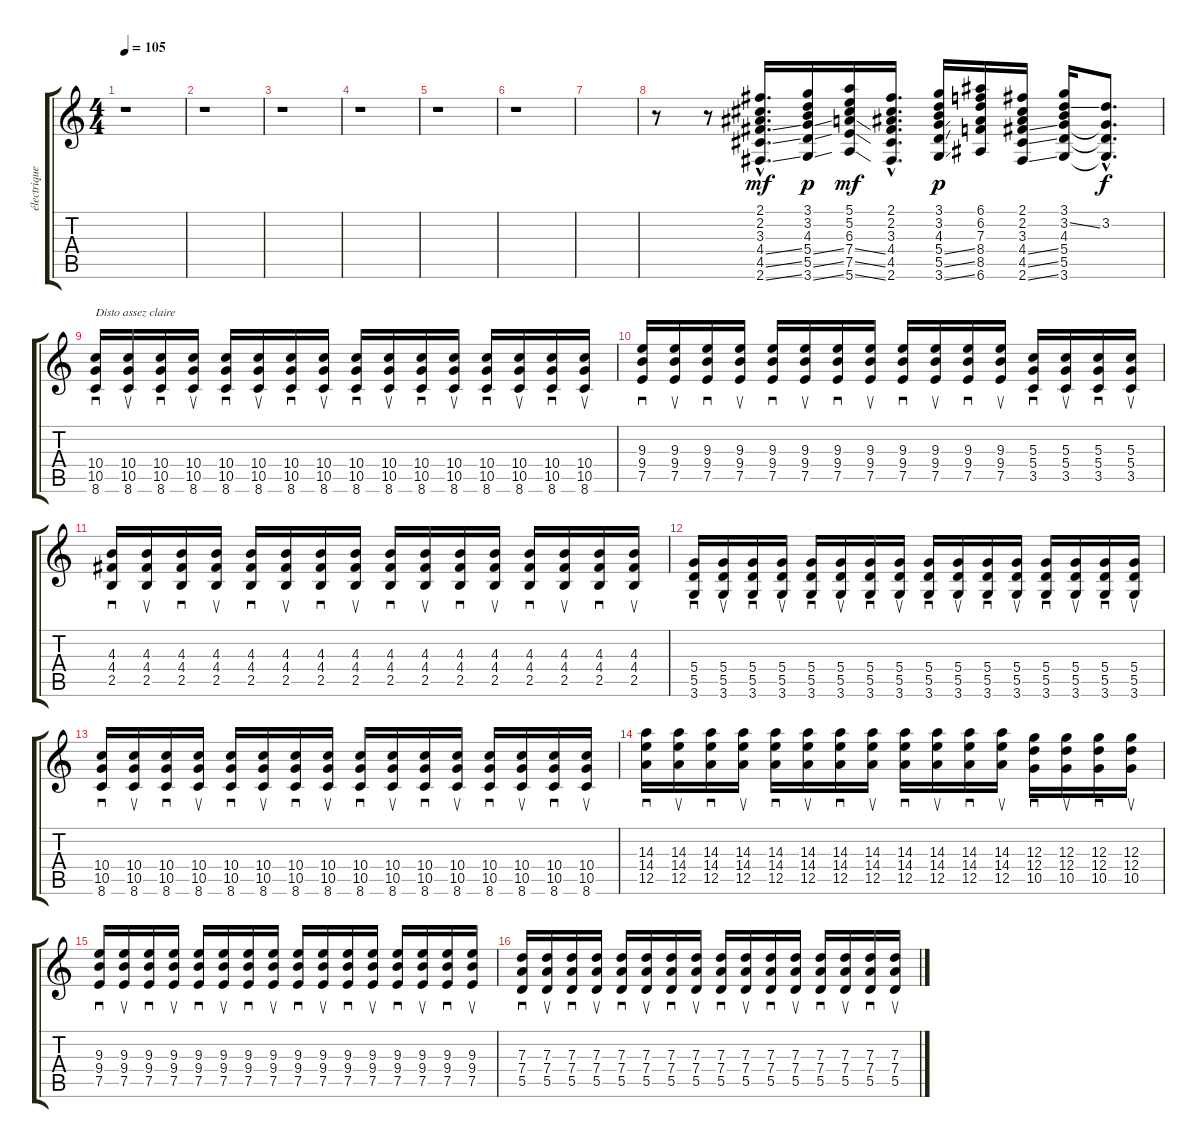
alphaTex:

\track ("électrique overdrivée (1ère)" "électrique") {instrument overdrivenguitar}
\staff {score tabs}
\tuning (E4 B3 G3 D3 A2 E2) {hide}
\ts (4 4)
\tempo 105
\clef g2
\ks c
r.1{dy f} |
r.1 |
r.1 |
r.1 |
r.1 |
r.1 |
|
r.8 r.8 (2.1{hac} 2.2{hac} 3.3{hac} 4.4{ss hac} 4.5{ss hac} 2.6{ss hac}).16{d dy mf} (3.1 3.2 4.3 5.4{ss} 5.5{ss} 3.6{ss}).16{dy p} (5.1 5.2 6.3 7.4{ss} 7.5{ss} 5.6{ss}).16{dy mf} (2.1{hac} 2.2{hac} 3.3{hac} 4.4{hac} 4.5{hac} 2.6{hac}).16{d} (3.1 3.2 4.3 5.4{ss} 5.5{ss} 3.6{ss}).16{dy p} (6.1 6.2 7.3 8.4 8.5 6.6).16 (2.1 2.2 3.3 4.4{ss} 4.5{ss} 2.6{ss}).16 (3.1 3.2{ss} 4.3 5.4 5.5 3.6).16 (3.2{hac} 5.4{hac t} 5.5{hac t} 3.6{hac t}).8{d dy f} |
(10.4 10.5 8.6).16{sd txt "Disto assez claire"} (10.4 10.5 8.6).16{su} (10.4 10.5 8.6).16{sd} (10.4 10.5 8.6).16{su} (10.4 10.5 8.6).16{sd} (10.4 10.5 8.6).16{su} (10.4 10.5 8.6).16{sd} (10.4 10.5 8.6).16{su} (10.4 10.5 8.6).16{sd} (10.4 10.5 8.6).16{su} (10.4 10.5 8.6).16{sd} (10.4 10.5 8.6).16{su} (10.4 10.5 8.6).16{sd} (10.4 10.5 8.6).16{su} (10.4 10.5 8.6).16{sd} (10.4 10.5 8.6).16{su} |
(9.3 9.4 7.5).16{sd} (9.3 9.4 7.5).16{su} (9.3 9.4 7.5).16{sd} (9.3 9.4 7.5).16{su} (9.3 9.4 7.5).16{sd} (9.3 9.4 7.5).16{su} (9.3 9.4 7.5).16{sd} (9.3 9.4 7.5).16{su} (9.3 9.4 7.5).16{sd} (9.3 9.4 7.5).16{su} (9.3 9.4 7.5).16{sd} (9.3 9.4 7.5).16{su} (5.3 5.4 3.5).16{sd} (5.3 5.4 3.5).16{su} (5.3 5.4 3.5).16{sd} (5.3 5.4 3.5).16{su} |
(4.3 4.4 2.5).16{sd} (4.3 4.4 2.5).16{su} (4.3 4.4 2.5).16{sd} (4.3 4.4 2.5).16{su} (4.3 4.4 2.5).16{sd} (4.3 4.4 2.5).16{su} (4.3 4.4 2.5).16{sd} (4.3 4.4 2.5).16{su} (4.3 4.4 2.5).16{sd} (4.3 4.4 2.5).16{su} (4.3 4.4 2.5).16{sd} (4.3 4.4 2.5).16{su} (4.3 4.4 2.5).16{sd} (4.3 4.4 2.5).16{su} (4.3 4.4 2.5).16{sd} (4.3 4.4 2.5).16{su} |
(5.4 5.5 3.6).16{sd} (5.4 5.5 3.6).16{su} (5.4 5.5 3.6).16{sd} (5.4 5.5 3.6).16{su} (5.4 5.5 3.6).16{sd} (5.4 5.5 3.6).16{su} (5.4 5.5 3.6).16{sd} (5.4 5.5 3.6).16{su} (5.4 5.5 3.6).16{sd} (5.4 5.5 3.6).16{su} (5.4 5.5 3.6).16{sd} (5.4 5.5 3.6).16{su} (5.4 5.5 3.6).16{sd} (5.4 5.5 3.6).16{su} (5.4 5.5 3.6).16{sd} (5.4 5.5 3.6).16{su} |
(10.4 10.5 8.6).16{sd} (10.4 10.5 8.6).16{su} (10.4 10.5 8.6).16{sd} (10.4 10.5 8.6).16{su} (10.4 10.5 8.6).16{sd} (10.4 10.5 8.6).16{su} (10.4 10.5 8.6).16{sd} (10.4 10.5 8.6).16{su} (10.4 10.5 8.6).16{sd} (10.4 10.5 8.6).16{su} (10.4 10.5 8.6).16{sd} (10.4 10.5 8.6).16{su} (10.4 10.5 8.6).16{sd} (10.4 10.5 8.6).16{su} (10.4 10.5 8.6).16{sd} (10.4 10.5 8.6).16{su} |
(14.3 14.4 12.5).16{sd} (14.3 14.4 12.5).16{su} (14.3 14.4 12.5).16{sd} (14.3 14.4 12.5).16{su} (14.3 14.4 12.5).16{sd} (14.3 14.4 12.5).16{su} (14.3 14.4 12.5).16{sd} (14.3 14.4 12.5).16{su} (14.3 14.4 12.5).16{sd} (14.3 14.4 12.5).16{su} (14.3 14.4 12.5).16{sd} (14.3 14.4 12.5).16{su} (12.3 12.4 10.5).16{sd} (12.3 12.4 10.5).16{su} (12.3 12.4 10.5).16{sd} (12.3 12.4 10.5).16{su} |
(9.3 9.4 7.5).16{sd} (9.3 9.4 7.5).16{su} (9.3 9.4 7.5).16{sd} (9.3 9.4 7.5).16{su} (9.3 9.4 7.5).16{sd} (9.3 9.4 7.5).16{su} (9.3 9.4 7.5).16{sd} (9.3 9.4 7.5).16{su} (9.3 9.4 7.5).16{sd} (9.3 9.4 7.5).16{su} (9.3 9.4 7.5).16{sd} (9.3 9.4 7.5).16{su} (9.3 9.4 7.5).16{sd} (9.3 9.4 7.5).16{su} (9.3 9.4 7.5).16{sd} (9.3 9.4 7.5).16{su} |
(7.3 7.4 5.5).16{sd} (7.3 7.4 5.5).16{su} (7.3 7.4 5.5).16{sd} (7.3 7.4 5.5).16{su} (7.3 7.4 5.5).16{sd} (7.3 7.4 5.5).16{su} (7.3 7.4 5.5).16{sd} (7.3 7.4 5.5).16{su} (7.3 7.4 5.5).16{sd} (7.3 7.4 5.5).16{su} (7.3 7.4 5.5).16{sd} (7.3 7.4 5.5).16{su} (7.3 7.4 5.5).16{sd} (7.3 7.4 5.5).16{su} (7.3 7.4 5.5).16{sd} (7.3 7.4 5.5).16{su}
